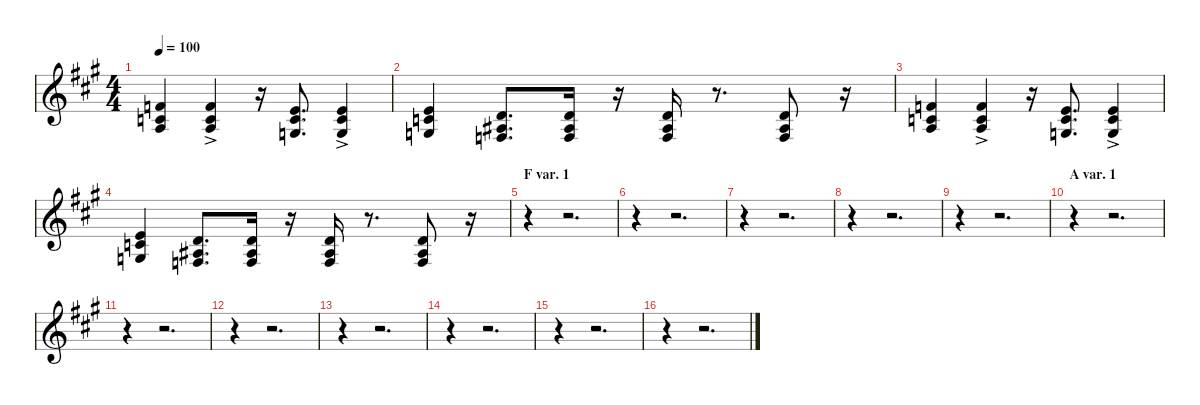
\defaultSystemsLayout 4
\hideDynamics
\bracketExtendMode nobrackets
\singleTrackTrackNamePolicy hidden
\multiTrackTrackNamePolicy hidden
\otherSystemsTrackNameOrientation horizontal
\track ("Right hand" "pno.") {instrument acousticgrandpiano}
\staff {score}
\tuning (Gb7 Ab5 E5 B4 C3 E3 Bb1)
\ts (4 4)
\tempo 100
\clef g2
\ks a
(12.5{acc forcenatural} 13.6{acc forcenatural} 23.7{acc forcenatural}).4{dy f beam Up} (12.5{ac acc forcenatural} 13.6{acc forcenatural} 23.7{acc forcenatural}).4{beam Up} r.16{beam Up} (12.5{acc forcenatural} 12.6{acc forcenatural} 21.7{acc forcenatural}).8{d beam Up} (12.5{ac acc forcenatural} 12.6{acc forcenatural} 21.7{acc forcenatural}).4{beam Up} |
(12.5{acc forcenatural} 12.6{acc forcenatural} 21.7{acc forcenatural}).4{beam Up} (10.5{acc #} 10.6{acc forcenatural} 19.7{acc forcenatural}).8{d beam Up} (10.5{acc #} 10.6{acc forcenatural} 19.7{acc forcenatural}).16{beam Up} r.16{beam Up} (10.5{acc #} 10.6{acc forcenatural} 19.7{acc forcenatural}).16{beam Up} r.8{d beam Up} (10.5{acc #} 10.6{acc forcenatural} 19.7{acc forcenatural}).8{beam Up} r.16{beam Up} |
(12.5{acc forcenatural} 13.6{acc forcenatural} 23.7{acc forcenatural}).4{beam Up} (12.5{ac acc forcenatural} 13.6{acc forcenatural} 23.7{acc forcenatural}).4{beam Up} r.16{beam Up} (12.5{acc forcenatural} 12.6{acc forcenatural} 21.7{acc forcenatural}).8{d beam Up} (12.5{ac acc forcenatural} 12.6{acc forcenatural} 21.7{acc forcenatural}).4{beam Up} |
(12.5{acc forcenatural} 12.6{acc forcenatural} 21.7{acc forcenatural}).4{beam Up} (10.5{acc #} 10.6{acc forcenatural} 19.7{acc forcenatural}).8{d beam Up} (10.5{acc #} 10.6{acc forcenatural} 19.7{acc forcenatural}).16{beam Up} r.16{beam Up} (10.5{acc #} 10.6{acc forcenatural} 19.7{acc forcenatural}).16{beam Up} r.8{d beam Up} (10.5{acc #} 10.6{acc forcenatural} 19.7{acc forcenatural}).8{beam Up} r.16{beam Up} |
\section ("" "F var. 1")
r.4{beam Down} r.2{d beam Down} |
r.4{beam Down} r.2{d beam Down} |
r.4{beam Down} r.2{d beam Down} |
r.4{beam Down} r.2{d beam Down} |
r.4{beam Down} r.2{d beam Down} |
\section ("" "A var. 1")
r.4{beam Down} r.2{d beam Down} |
r.4{beam Down} r.2{d beam Down} |
r.4{beam Down} r.2{d beam Down} |
r.4{beam Down} r.2{d beam Down} |
r.4{beam Down} r.2{d beam Down} |
r.4{beam Down} r.2{d beam Down} |
r.4{beam Down} r.2{d beam Down}
